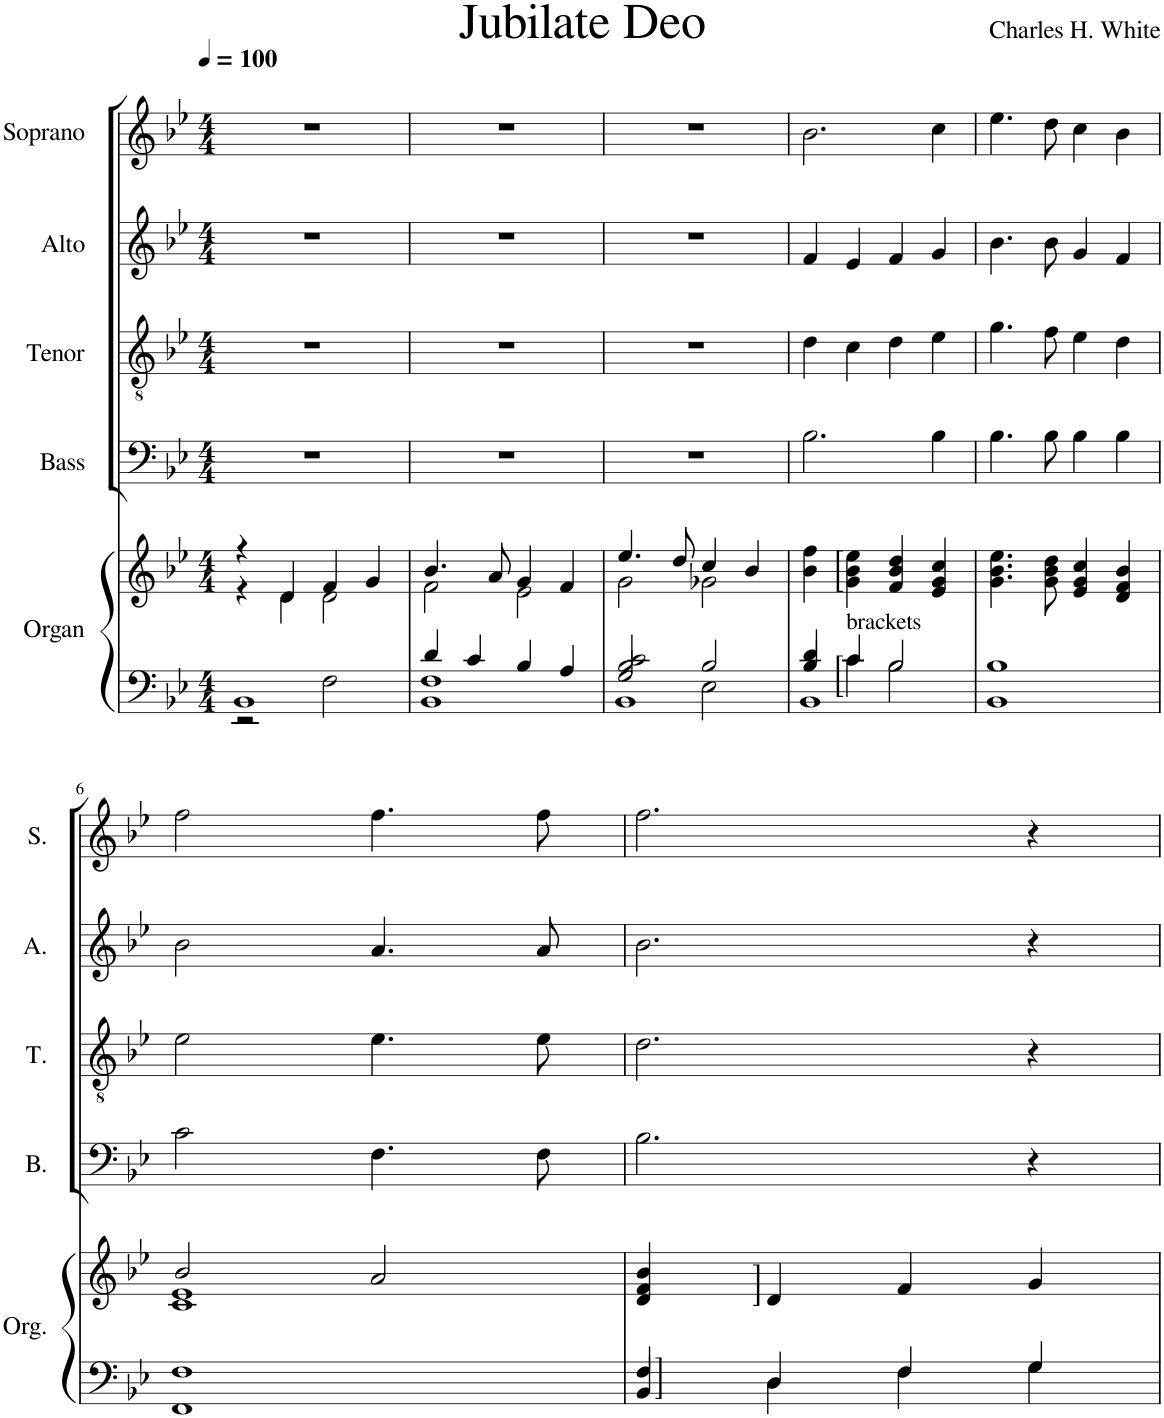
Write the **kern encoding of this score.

**kern	**kern	**kern	**kern	**kern	**kern
*part5	*part5	*part4	*part3	*part2	*part1
*staff6	*staff5	*staff4	*staff3	*staff2	*staff1
*I"Organ	*	*I"Bass	*I"Tenor	*I"Alto	*I"Soprano
*I'Org.	*	*I'B.	*I'T.	*I'A.	*I'S.
*clefF4	*clefG2	*clefF4	*clefGv2	*clefG2	*clefG2
*k[b-e-]	*k[b-e-]	*k[b-e-]	*k[b-e-]	*k[b-e-]	*k[b-e-]
*M4/4	*M4/4	*M4/4	*M4/4	*M4/4	*M4/4
*MM100	*MM100	*MM100	*MM100	*MM100	*MM100
=1	=1	=1	=1	=1	=1
*^	*^	*	*	*	*
1BB-	2r	4r	4r	1r	1r	1r	1r
.	.	4d/	4d\	.	.	.	.
.	2F\	4f/	2d\	.	.	.	.
.	.	4g/	.	.	.	.	.
=2	=2	=2	=2	=2	=2	=2	=2
*	*^	*	*	*	*	*	*
4d/	1BB-	1F	4.b-/	2f\	1r	1r	1r	1r
4c/	.	.	.	.	.	.	.	.
.	.	.	8a/	.	.	.	.	.
4B-/	.	.	4g/	2e-\	.	.	.	.
4A/	.	.	4f/	.	.	.	.	.
=3	=3	=3	=3	=3	=3	=3	=3	=3
2B-/ 2c/	1BB-	2G/	4.ee-/	2g\	1r	1r	1r	1r
.	.	.	8dd/	.	.	.	.	.
2B-/	.	2E-\	4cc/	2g-X\	.	.	.	.
.	.	.	4b-/	.	.	.	.	.
*	*	*	*v	*v	*	*	*	*
=4	=4	=4	=4	=4	=4	=4	=4
4d/	1BB-	4B-/	4b-\ 4ff\	2.B-\	4d\	4f/	2.b-\
!LO:TX:a:t=brackets	!	!	!	!	!	!	!
4c/	.	4c\	4g\ 4b-\ 4ee-\	.	4c\	4e-/	.
2B-/	.	2B-\	4f/ 4b-/ 4dd/	.	4d\	4f/	.
.	.	.	4e-/ 4g/ 4cc/	4B-\	4e-\	4g/	4cc\
*	*v	*v	*	*	*	*	*
=5	=5	=5	=5	=5	=5	=5
1BB-	1B-	4.g\ 4.b-\ 4.ee-\	4.B-\	4.g\	4.b-\	4.ee-\
.	.	8g\ 8b-\ 8dd\	8B-\	8f\	8b-\	8dd\
.	.	4e-/ 4g/ 4cc/	4B-\	4e-\	4g/	4cc\
.	.	4d/ 4f/ 4b-/	4B-\	4d\	4f/	4b-\
!!LO:LB:g=z
=6	=6	=6	=6	=6	=6	=6
*	*	*^	*	*	*	*
1FF	1F	2b-/	1c 1e-	2c\	2e-\	2b-\	2ff\
.	.	2a/	.	4.F\	4.e-\	4.a/	4.ff\
.	.	.	.	8F\	8e-\	8a/	8ff\
*	*	*v	*v	*	*	*	*
=7	=7	=7	=7	=7	=7	=7
4BB-/	4F/	4d/ 4f/ 4b-/	2.B-\	2.d\	2.b-\	2.ff\
4D/	4D\	4d/	.	.	.	.
4F/	4F\	4f/	.	.	.	.
4G/	4G\	4g/	4r	4r	4r	4r
*v	*v	*	*	*	*	*
=	=	=	=	=	=
*-	*-	*-	*-	*-	*-
